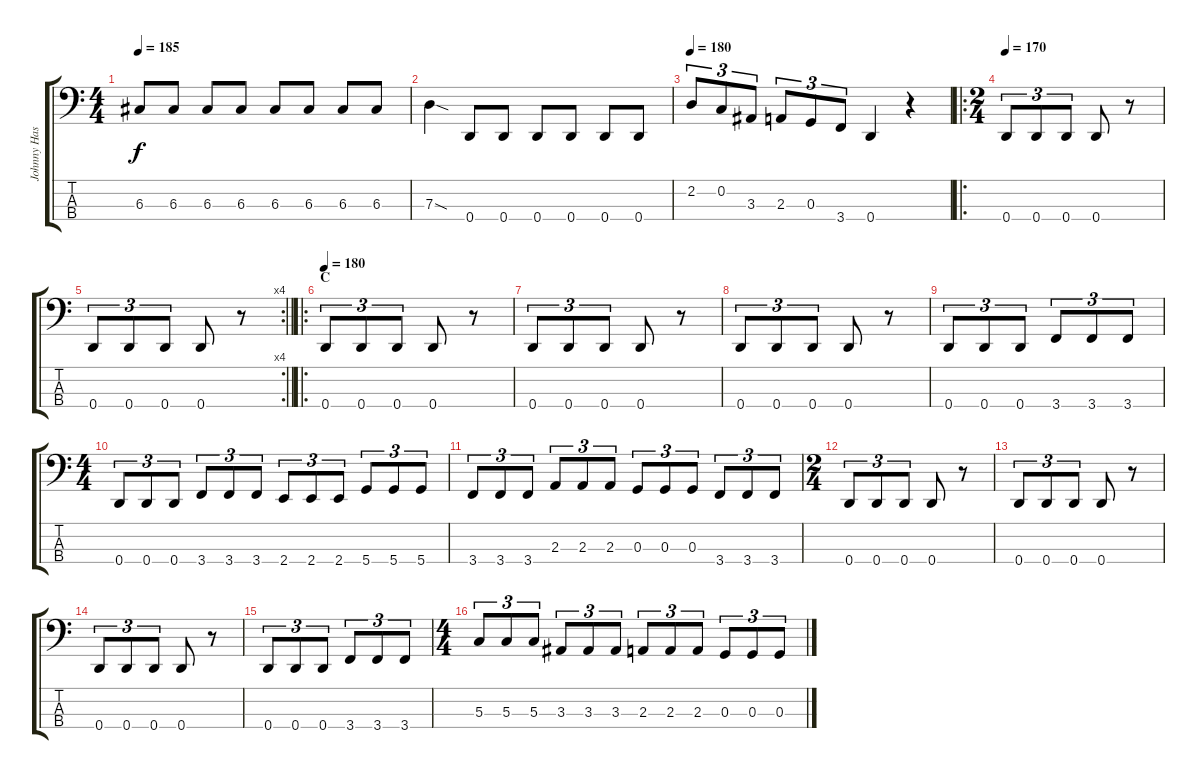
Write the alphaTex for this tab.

\track ("Johnny Hass" "Johnny Has") {instrument electricbassfinger}
\staff {score tabs}
\tuning (F2 C2 G1 D1) {hide}
\ts (4 4)
\tempo 185
\clef f4
\ks c
6.3.8{dy f} 6.3.8 6.3.8 6.3.8 6.3.8 6.3.8 6.3.8 6.3.8 |
7.3{sod}.4 0.4.8 0.4.8 0.4.8 0.4.8 0.4.8 0.4.8 |
\tempo 180
2.2.8{tu (3 2)} 0.2.8{tu (3 2)} 3.3.8{tu (3 2)} 2.3.8{tu (3 2)} 0.3.8{tu (3 2)} 3.4.8{tu (3 2)} 0.4.4 r.4 |
\ro
\ts (2 4)
\tempo 170
0.4.8{tu (3 2)} 0.4.8{tu (3 2)} 0.4.8{tu (3 2)} 0.4.8 r.8 |
\rc 4
\barLineRight lightlight
0.4.8{tu (3 2)} 0.4.8{tu (3 2)} 0.4.8{tu (3 2)} 0.4.8 r.8 |
\ro
\section ("" "C")
\tempo 180
0.4.8{tu (3 2)} 0.4.8{tu (3 2)} 0.4.8{tu (3 2)} 0.4.8 r.8 |
0.4.8{tu (3 2)} 0.4.8{tu (3 2)} 0.4.8{tu (3 2)} 0.4.8 r.8 |
0.4.8{tu (3 2)} 0.4.8{tu (3 2)} 0.4.8{tu (3 2)} 0.4.8 r.8 |
0.4.8{tu (3 2)} 0.4.8{tu (3 2)} 0.4.8{tu (3 2)} 3.4.8{tu (3 2)} 3.4.8{tu (3 2)} 3.4.8{tu (3 2)} |
\ts (4 4)
0.4.8{tu (3 2)} 0.4.8{tu (3 2)} 0.4.8{tu (3 2)} 3.4.8{tu (3 2)} 3.4.8{tu (3 2)} 3.4.8{tu (3 2)} 2.4.8{tu (3 2)} 2.4.8{tu (3 2)} 2.4.8{tu (3 2)} 5.4.8{tu (3 2)} 5.4.8{tu (3 2)} 5.4.8{tu (3 2)} |
3.4.8{tu (3 2)} 3.4.8{tu (3 2)} 3.4.8{tu (3 2)} 2.3.8{tu (3 2)} 2.3.8{tu (3 2)} 2.3.8{tu (3 2)} 0.3.8{tu (3 2)} 0.3.8{tu (3 2)} 0.3.8{tu (3 2)} 3.4.8{tu (3 2)} 3.4.8{tu (3 2)} 3.4.8{tu (3 2)} |
\ts (2 4)
0.4.8{tu (3 2)} 0.4.8{tu (3 2)} 0.4.8{tu (3 2)} 0.4.8 r.8 |
0.4.8{tu (3 2)} 0.4.8{tu (3 2)} 0.4.8{tu (3 2)} 0.4.8 r.8 |
0.4.8{tu (3 2)} 0.4.8{tu (3 2)} 0.4.8{tu (3 2)} 0.4.8 r.8 |
0.4.8{tu (3 2)} 0.4.8{tu (3 2)} 0.4.8{tu (3 2)} 3.4.8{tu (3 2)} 3.4.8{tu (3 2)} 3.4.8{tu (3 2)} |
\ts (4 4)
5.3.8{tu (3 2)} 5.3.8{tu (3 2)} 5.3.8{tu (3 2)} 3.3.8{tu (3 2)} 3.3.8{tu (3 2)} 3.3.8{tu (3 2)} 2.3.8{tu (3 2)} 2.3.8{tu (3 2)} 2.3.8{tu (3 2)} 0.3.8{tu (3 2)} 0.3.8{tu (3 2)} 0.3.8{tu (3 2)}
